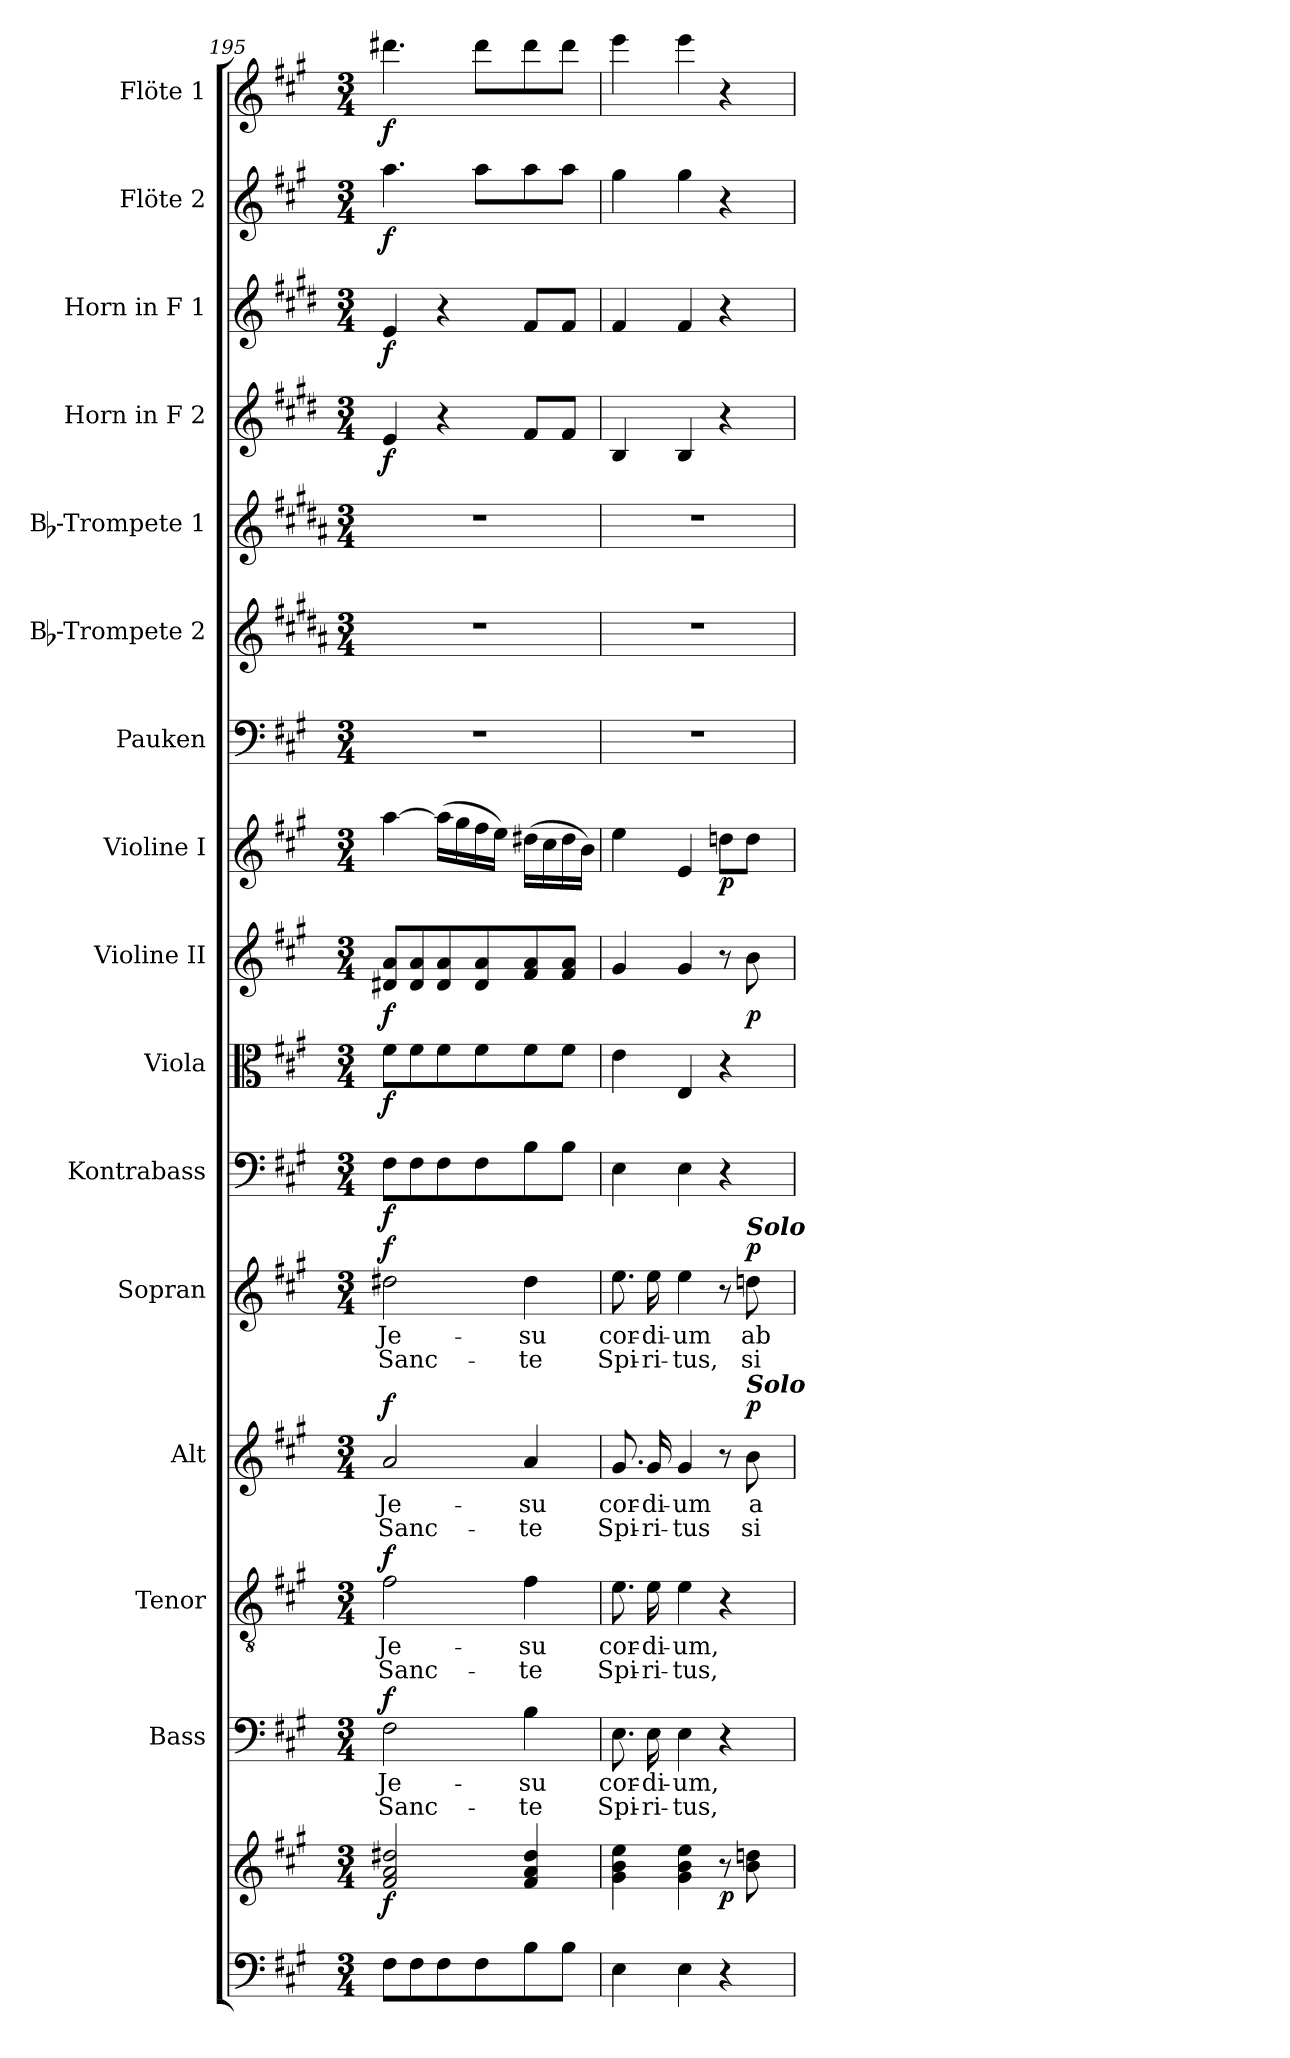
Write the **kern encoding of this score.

**kern	**kern	**dynam	**kern	**text	**text	**dynam	**kern	**text	**text	**dynam	**kern	**text	**text	**dynam	**kern	**text	**text	**dynam	**kern	**dynam	**kern	**dynam	**kern	**dynam	**kern	**dynam	**kern	**kern	**kern	**kern	**dynam	**kern	**dynam	**kern	**dynam	**kern	**dynam
*part16	*part16	*part16	*part15	*part15	*part15	*part15	*part14	*part14	*part14	*part14	*part13	*part13	*part13	*part13	*part12	*part12	*part12	*part12	*part11	*part11	*part10	*part10	*part9	*part9	*part8	*part8	*part7	*part6	*part5	*part4	*part4	*part3	*part3	*part2	*part2	*part1	*part1
*staff17	*staff16	*staff16/17	*staff15	*staff15	*staff15	*staff15	*staff14	*staff14	*staff14	*staff14	*staff13	*staff13	*staff13	*staff13	*staff12	*staff12	*staff12	*staff12	*staff11	*staff11	*staff10	*staff10	*staff9	*staff9	*staff8	*staff8	*staff7	*staff6	*staff5	*staff4	*staff4	*staff3	*staff3	*staff2	*staff2	*staff1	*staff1
*	*	*	*I"Bass	*	*	*	*I"Tenor	*	*	*	*I"Alt	*	*	*	*I"Sopran	*	*	*	*I"Kontrabass	*	*I"Viola	*	*I"Violine II	*	*I"Violine I	*	*I"Pauken	*I"Bb-Trompete 2	*I"Bb-Trompete 1	*I"Horn in F 2	*	*I"Horn in F 1	*	*I"Flöte 2	*	*I"Flöte 1	*
*	*	*	*I'B.	*	*	*	*I'T.	*	*	*	*I'A.	*	*	*	*I'S.	*	*	*	*I'Kb.	*	*I'Vla.	*	*I'Vl. II	*	*I'Vl. I	*	*I'Pk.	*I'Bb Trp. 2	*I'Bb Trp. 1	*	*	*	*	*I'Fl. 2	*	*I'Fl. 1	*
*clefF4	*clefG2	*	*clefF4	*	*	*	*clefGv2	*	*	*	*clefG2	*	*	*	*clefG2	*	*	*	*clefF4	*	*clefC3	*	*clefG2	*	*clefG2	*	*clefF4	*clefG2	*clefG2	*clefG2	*	*clefG2	*	*clefG2	*	*clefG2	*
*	*	*	*	*	*	*	*	*	*	*	*	*	*	*	*	*	*	*	*ITrd7c12	*	*	*	*	*	*	*	*	*ITrd1c2	*ITrd1c2	*ITrd4c7	*	*ITrd4c7	*	*	*	*	*
*k[f#c#g#]	*k[f#c#g#]	*	*k[f#c#g#]	*	*	*	*k[f#c#g#]	*	*	*	*k[f#c#g#]	*	*	*	*k[f#c#g#]	*	*	*	*k[f#c#g#]	*	*k[f#c#g#]	*	*k[f#c#g#]	*	*k[f#c#g#]	*	*k[f#c#g#]	*k[f#c#g#]	*k[f#c#g#]	*k[f#c#g#]	*	*k[f#c#g#]	*	*k[f#c#g#]	*	*k[f#c#g#]	*
*A:	*A:	*	*A:	*	*	*	*A:	*	*	*	*A:	*	*	*	*A:	*	*	*	*A:	*	*A:	*	*A:	*	*A:	*	*A:	*A:	*A:	*A:	*	*A:	*	*A:	*	*A:	*
*M3/4	*M3/4	*	*M3/4	*	*	*	*M3/4	*	*	*	*M3/4	*	*	*	*M3/4	*	*	*	*M3/4	*	*M3/4	*	*M3/4	*	*M3/4	*	*M3/4	*M3/4	*M3/4	*M3/4	*	*M3/4	*	*M3/4	*	*M3/4	*
=195	=195	=195	=195	=195	=195	=195	=195	=195	=195	=195	=195	=195	=195	=195	=195	=195	=195	=195	=195	=195	=195	=195	=195	=195	=195	=195	=195	=195	=195	=195	=195	=195	=195	=195	=195	=195	=195
!	!	!LO:DY:b	!	!LO:LY:b	!LO:LY:b	!LO:DY:a	!	!LO:LY:b	!LO:LY:b	!LO:DY:a	!	!LO:LY:b	!LO:LY:b	!LO:DY:a	!	!LO:LY:b	!LO:LY:b	!LO:DY:a	!	!LO:DY:b	!	!LO:DY:b	!	!LO:DY:b	!	!	!	!	!	!	!LO:DY:b	!	!LO:DY:b	!	!LO:DY:b	!	!LO:DY:b
8F#\L	2f#/ 2a/ 2dd#X/	f	2F#\	Je-	Sanc-	f	2f#\	Je-	Sanc-	f	2a/	Je-	Sanc-	f	2dd#X\	Je-	Sanc-	f	8FF#\L	f	8f#\L	f	8d#X/ 8a/L	f	[4aa\	.	2.r	2.r	2.r	4A/	f	4A/	f	4.aa\	f	4.ddd#X\	f
8F#\	.	.	.	.	.	.	.	.	.	.	.	.	.	.	.	.	.	.	8FF#\	.	8f#\	.	8d#/ 8a/	.	.	.	.	.	.	.	.	.	.	.	.	.	.
8F#\	.	.	.	.	.	.	.	.	.	.	.	.	.	.	.	.	.	.	8FF#\	.	8f#\	.	8d#/ 8a/	.	(>16aa\LL]	.	.	.	.	4r	.	4r	.	.	.	.	.
.	.	.	.	.	.	.	.	.	.	.	.	.	.	.	.	.	.	.	.	.	.	.	.	.	16gg#\	.	.	.	.	.	.	.	.	.	.	.	.
8F#\	.	.	.	.	.	.	.	.	.	.	.	.	.	.	.	.	.	.	8FF#\	.	8f#\	.	8d#/ 8a/	.	16ff#\	.	.	.	.	.	.	.	.	8aa\L	.	8ddd#\L	.
.	.	.	.	.	.	.	.	.	.	.	.	.	.	.	.	.	.	.	.	.	.	.	.	.	16ee\JJ)	.	.	.	.	.	.	.	.	.	.	.	.
!	!	!	!	!LO:LY:b	!LO:LY:b	!	!	!LO:LY:b	!LO:LY:b	!	!	!LO:LY:b	!LO:LY:b	!	!	!LO:LY:b	!LO:LY:b	!	!	!	!	!	!	!	!	!	!	!	!	!	!	!	!	!	!	!	!
8B\	4f#/ 4a/ 4dd#/	.	4B\	-su	-te	.	4f#\	-su	-te	.	4a/	-su	-te	.	4dd#\	-su	-te	.	8BB\	.	8f#\	.	8f#/ 8a/	.	(>16dd#X\LL	.	.	.	.	8B/L	.	8B/L	.	8aa\	.	8ddd#\	.
.	.	.	.	.	.	.	.	.	.	.	.	.	.	.	.	.	.	.	.	.	.	.	.	.	16cc#\	.	.	.	.	.	.	.	.	.	.	.	.
8B\J	.	.	.	.	.	.	.	.	.	.	.	.	.	.	.	.	.	.	8BB\J	.	8f#\J	.	8f#/ 8a/J	.	16dd#\	.	.	.	.	8B/J	.	8B/J	.	8aa\J	.	8ddd#\J	.
.	.	.	.	.	.	.	.	.	.	.	.	.	.	.	.	.	.	.	.	.	.	.	.	.	16b\JJ)	.	.	.	.	.	.	.	.	.	.	.	.
=196	=196	=196	=196	=196	=196	=196	=196	=196	=196	=196	=196	=196	=196	=196	=196	=196	=196	=196	=196	=196	=196	=196	=196	=196	=196	=196	=196	=196	=196	=196	=196	=196	=196	=196	=196	=196	=196
!	!	!	!	!LO:LY:b	!LO:LY:b	!	!	!LO:LY:b	!LO:LY:b	!	!	!LO:LY:b	!LO:LY:b	!	!	!LO:LY:b	!LO:LY:b	!	!	!	!	!	!	!	!	!	!	!	!	!	!	!	!	!	!	!	!
4E\	4g#\ 4b\ 4ee\	.	8.E\	cor-	Spi-	.	8.e\	cor-	Spi-	.	8.g#/	cor-	Spi-	.	8.ee\	cor-	Spi-	.	4EE\	.	4e\	.	4g#/	.	4ee\	.	2.r	2.r	2.r	4E/	.	4B/	.	4gg#\	.	4eee\	.
!	!	!	!	!LO:LY:b	!LO:LY:b	!	!	!LO:LY:b	!LO:LY:b	!	!	!LO:LY:b	!LO:LY:b	!	!	!LO:LY:b	!LO:LY:b	!	!	!	!	!	!	!	!	!	!	!	!	!	!	!	!	!	!	!	!
.	.	.	16E\	-di-	-ri-	.	16e\	-di-	-ri-	.	16g#/	-di-	-ri-	.	16ee\	-di-	-ri-	.	.	.	.	.	.	.	.	.	.	.	.	.	.	.	.	.	.	.	.
!	!	!	!	!LO:LY:b	!LO:LY:b	!	!	!LO:LY:b	!LO:LY:b	!	!	!LO:LY:b	!LO:LY:b	!	!	!LO:LY:b	!LO:LY:b	!	!	!	!	!	!	!	!	!	!	!	!	!	!	!	!	!	!	!	!
4E\	4g#\ 4b\ 4ee\	.	4E\	-um,	-tus,	.	4e\	-um,	-tus,	.	4g#/	-um	-tus	.	4ee\	-um	-tus,	.	4EE\	.	4E/	.	4g#/	.	4e/	.	.	.	.	4E/	.	4B/	.	4gg#\	.	4eee\	.
!	!	!LO:DY:b	!	!	!	!	!	!	!	!	!	!	!	!	!	!	!	!	!	!	!	!	!	!	!	!LO:DY:b	!	!	!	!	!	!	!	!	!	!	!
4r	8r	p	4r	.	.	.	4r	.	.	.	8r	.	.	.	8r	.	.	.	4r	.	4r	.	8r	.	8ddn\L	p	.	.	.	4r	.	4r	.	4r	.	4r	.
!	!	!	!	!	!	!	!	!	!	!	!	!	!	!	!LO:TX:a:Bi:t=Solo	!	!	!	!	!	!	!	!	!	!	!	!	!	!	!	!	!	!	!	!	!	!
!	!	!	!	!	!	!	!	!	!	!	!LO:TX:a:Bi:t=Solo	!	!	!	!	!	!	!	!	!	!	!	!	!	!	!	!	!	!	!	!	!	!	!	!	!	!
!	!	!	!	!	!	!	!	!	!	!	!	!LO:LY:b	!LO:LY:b	!LO:DY:a	!	!LO:LY:b	!LO:LY:b	!LO:DY:a	!	!	!	!	!	!LO:DY:b	!	!	!	!	!	!	!	!	!	!	!	!	!
.	8b\ 8ddn\	.	.	.	.	.	.	.	.	.	8b\	a	si-	p	8ddn\	ab	si-	p	.	.	.	.	8b\	p	8dd\J	.	.	.	.	.	.	.	.	.	.	.	.
=	=	=	=	=	=	=	=	=	=	=	=	=	=	=	=	=	=	=	=	=	=	=	=	=	=	=	=	=	=	=	=	=	=	=	=	=	=
*-	*-	*-	*-	*-	*-	*-	*-	*-	*-	*-	*-	*-	*-	*-	*-	*-	*-	*-	*-	*-	*-	*-	*-	*-	*-	*-	*-	*-	*-	*-	*-	*-	*-	*-	*-	*-	*-
